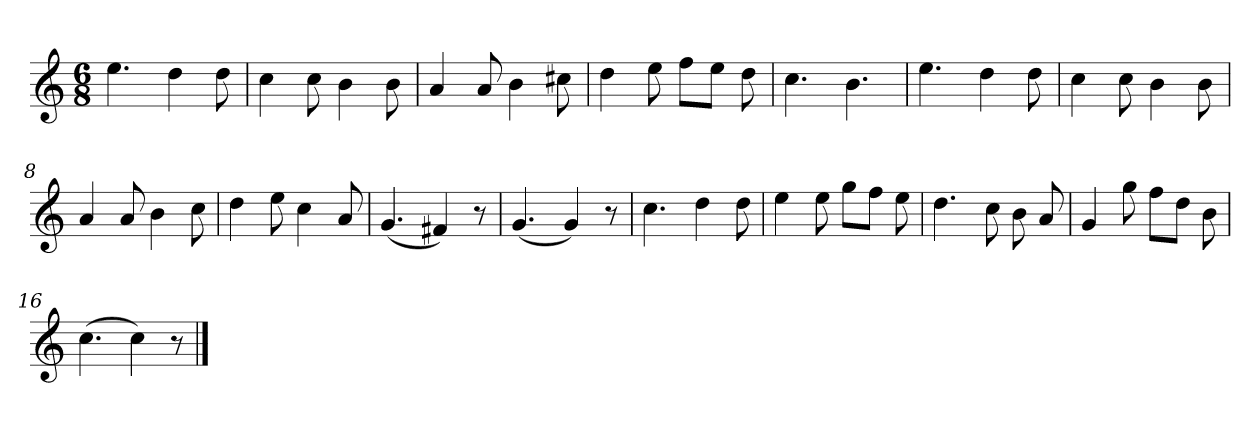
**kern
*part1
*staff1
*clefG2
*k[]
*C:
*M6/8
=1
4.ee\
4dd\
8dd\
=2
4cc\
8cc\
4b\
8b\
=3
4a/
8a/
4b\
8cc#X\
=4
4dd\
8ee\
8ff\L
8ee\J
8dd\
=5
4.cc\
4.b\
=6
4.ee\
4dd\
8dd\
=7
4cc\
8cc\
4b\
8b\
!!LO:LB:g=z
=8
4a/
8a/
4b\
8cc\
=9
4dd\
8ee\
4cc\
8a/
=10
(<4.g/
4f#X/)
8r
=11
(<4.g/
4g/)
8r
=12
4.cc\
4dd\
8dd\
=13
4ee\
8ee\
8gg\L
8ff\J
8ee\
=14
4.dd\
8cc\
8b\
8a/
!!LO:LB:g=z
=15
4g/
8gg\
8ff\L
8dd\J
8b\
=16
(>4.cc\
4cc\)
8r
==
*-
